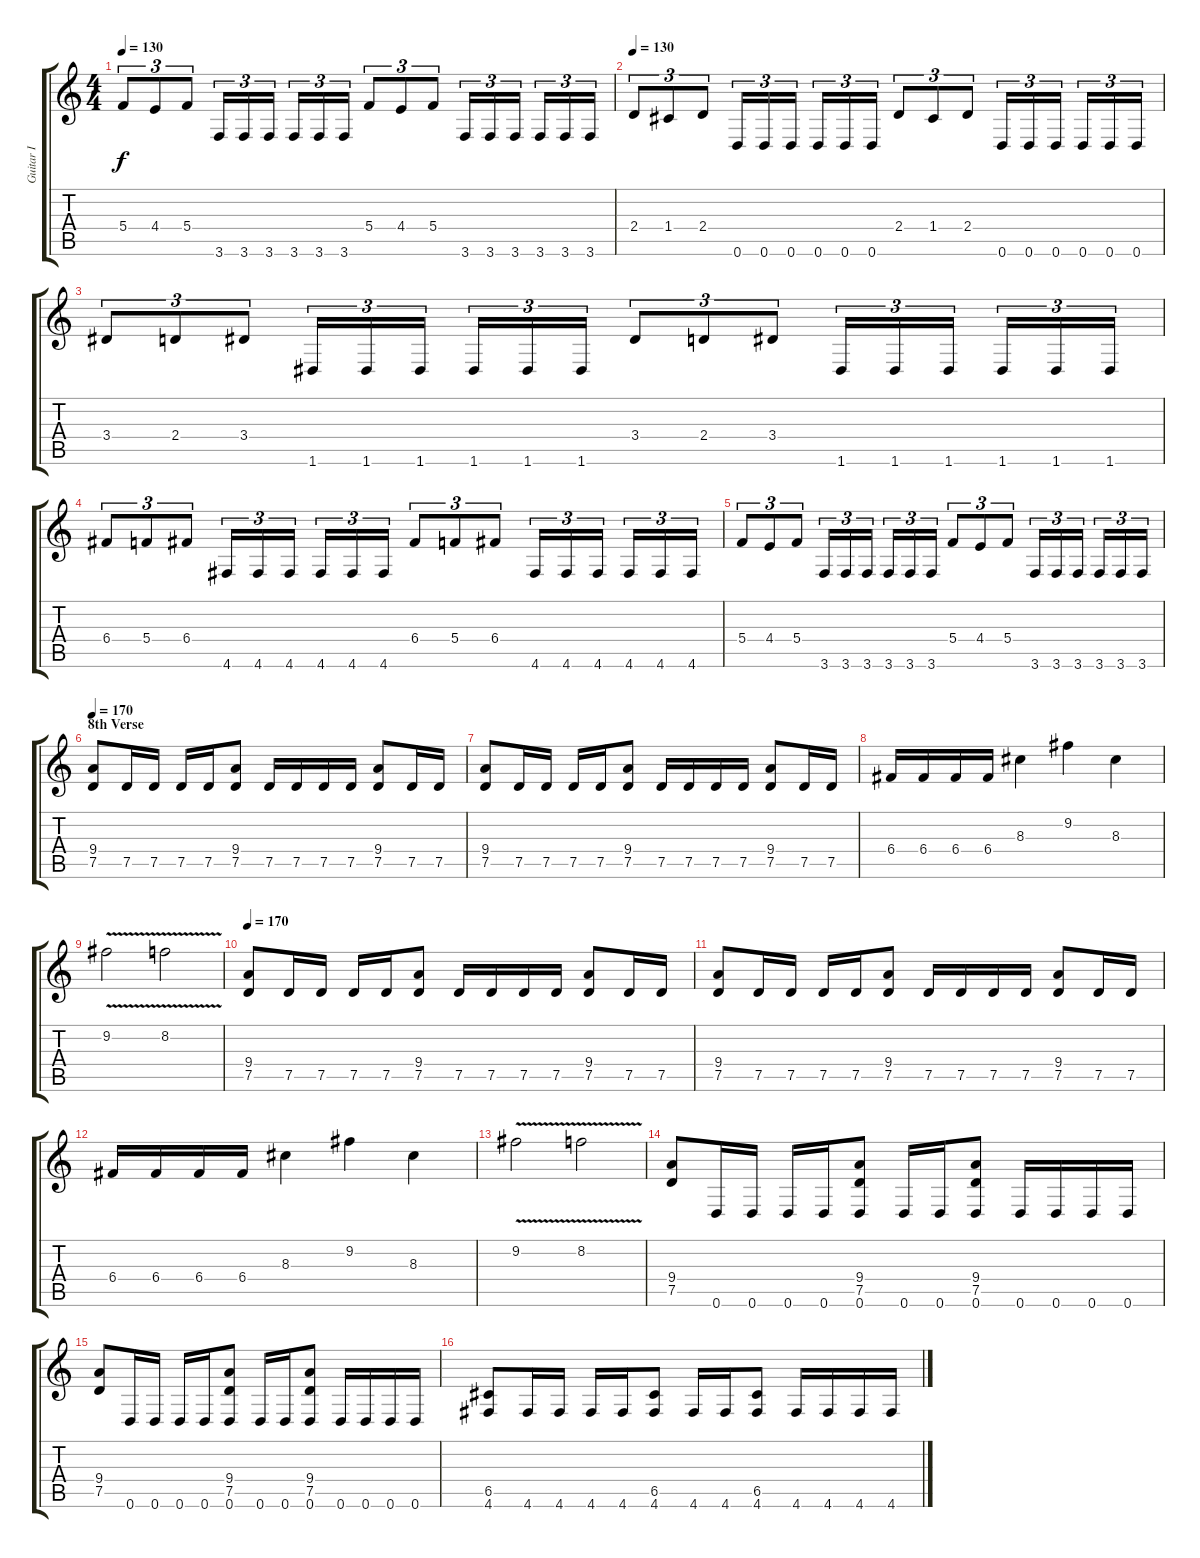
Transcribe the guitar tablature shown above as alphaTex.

\track ("Guitar I" "Guitar I") {instrument distortionguitar}
\staff {score tabs}
\tuning (D4 A3 F3 C3 G2 D2) {hide}
\ts (4 4)
\tempo 130
\clef g2
\ks c
5.4.8{tu (3 2) dy f} 4.4.8{tu (3 2)} 5.4.8{tu (3 2)} 3.6.16{tu (3 2)} 3.6.16{tu (3 2)} 3.6.16{tu (3 2)} 3.6.16{tu (3 2)} 3.6.16{tu (3 2)} 3.6.16{tu (3 2)} 5.4.8{tu (3 2)} 4.4.8{tu (3 2)} 5.4.8{tu (3 2)} 3.6.16{tu (3 2)} 3.6.16{tu (3 2)} 3.6.16{tu (3 2)} 3.6.16{tu (3 2)} 3.6.16{tu (3 2)} 3.6.16{tu (3 2)} |
\tempo 130
2.4.8{tu (3 2)} 1.4.8{tu (3 2)} 2.4.8{tu (3 2)} 0.6.16{tu (3 2)} 0.6.16{tu (3 2)} 0.6.16{tu (3 2)} 0.6.16{tu (3 2)} 0.6.16{tu (3 2)} 0.6.16{tu (3 2)} 2.4.8{tu (3 2)} 1.4.8{tu (3 2)} 2.4.8{tu (3 2)} 0.6.16{tu (3 2)} 0.6.16{tu (3 2)} 0.6.16{tu (3 2)} 0.6.16{tu (3 2)} 0.6.16{tu (3 2)} 0.6.16{tu (3 2)} |
3.4.8{tu (3 2)} 2.4.8{tu (3 2)} 3.4.8{tu (3 2)} 1.6.16{tu (3 2)} 1.6.16{tu (3 2)} 1.6.16{tu (3 2)} 1.6.16{tu (3 2)} 1.6.16{tu (3 2)} 1.6.16{tu (3 2)} 3.4.8{tu (3 2)} 2.4.8{tu (3 2)} 3.4.8{tu (3 2)} 1.6.16{tu (3 2)} 1.6.16{tu (3 2)} 1.6.16{tu (3 2)} 1.6.16{tu (3 2)} 1.6.16{tu (3 2)} 1.6.16{tu (3 2)} |
6.4.8{tu (3 2)} 5.4.8{tu (3 2)} 6.4.8{tu (3 2)} 4.6.16{tu (3 2)} 4.6.16{tu (3 2)} 4.6.16{tu (3 2)} 4.6.16{tu (3 2)} 4.6.16{tu (3 2)} 4.6.16{tu (3 2)} 6.4.8{tu (3 2)} 5.4.8{tu (3 2)} 6.4.8{tu (3 2)} 4.6.16{tu (3 2)} 4.6.16{tu (3 2)} 4.6.16{tu (3 2)} 4.6.16{tu (3 2)} 4.6.16{tu (3 2)} 4.6.16{tu (3 2)} |
5.4.8{tu (3 2)} 4.4.8{tu (3 2)} 5.4.8{tu (3 2)} 3.6.16{tu (3 2)} 3.6.16{tu (3 2)} 3.6.16{tu (3 2)} 3.6.16{tu (3 2)} 3.6.16{tu (3 2)} 3.6.16{tu (3 2)} 5.4.8{tu (3 2)} 4.4.8{tu (3 2)} 5.4.8{tu (3 2)} 3.6.16{tu (3 2)} 3.6.16{tu (3 2)} 3.6.16{tu (3 2)} 3.6.16{tu (3 2)} 3.6.16{tu (3 2)} 3.6.16{tu (3 2)} |
\section ("" "8th Verse")
\tempo 170
(9.4 7.5).8 7.5.16 7.5.16 7.5.16 7.5.16 (9.4 7.5).8 7.5.16 7.5.16 7.5.16 7.5.16 (9.4 7.5).8 7.5.16 7.5.16 |
(9.4 7.5).8 7.5.16 7.5.16 7.5.16 7.5.16 (9.4 7.5).8 7.5.16 7.5.16 7.5.16 7.5.16 (9.4 7.5).8 7.5.16 7.5.16 |
6.4.16 6.4.16 6.4.16 6.4.16 8.3.4 9.2.4 8.3.4 |
9.2{v}.2 8.2{v}.2 |
\tempo 170
(9.4 7.5).8 7.5.16 7.5.16 7.5.16 7.5.16 (9.4 7.5).8 7.5.16 7.5.16 7.5.16 7.5.16 (9.4 7.5).8 7.5.16 7.5.16 |
(9.4 7.5).8 7.5.16 7.5.16 7.5.16 7.5.16 (9.4 7.5).8 7.5.16 7.5.16 7.5.16 7.5.16 (9.4 7.5).8 7.5.16 7.5.16 |
6.4.16 6.4.16 6.4.16 6.4.16 8.3.4 9.2.4 8.3.4 |
9.2{v}.2 8.2{v}.2 |
(9.4 7.5).8 0.6.16 0.6.16 0.6.16 0.6.16 (9.4 7.5 0.6).8 0.6.16 0.6.16 (9.4 7.5 0.6).8 0.6.16 0.6.16 0.6.16 0.6.16 |
(9.4 7.5).8 0.6.16 0.6.16 0.6.16 0.6.16 (9.4 7.5 0.6).8 0.6.16 0.6.16 (9.4 7.5 0.6).8 0.6.16 0.6.16 0.6.16 0.6.16 |
(6.5 4.6).8 4.6.16 4.6.16 4.6.16 4.6.16 (6.5 4.6).8 4.6.16 4.6.16 (6.5 4.6).8 4.6.16 4.6.16 4.6.16 4.6.16
